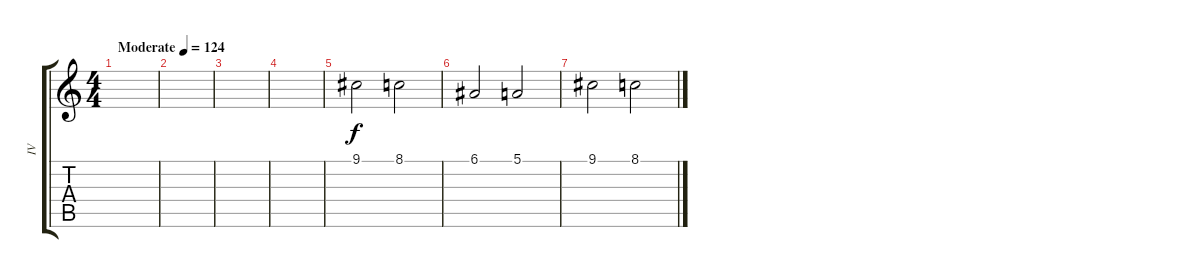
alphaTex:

\track ("IV" "IV") {instrument stringensemble1}
\staff {score tabs}
\tuning (E4 B3 G3 D3 A2 E2) {hide}
\ts (4 4)
\tempo (124 "Moderate")
\clef g2
\ks c
|
|
|
|
9.1.2 8.1.2 |
6.1.2 5.1.2 |
9.1.2 8.1.2
